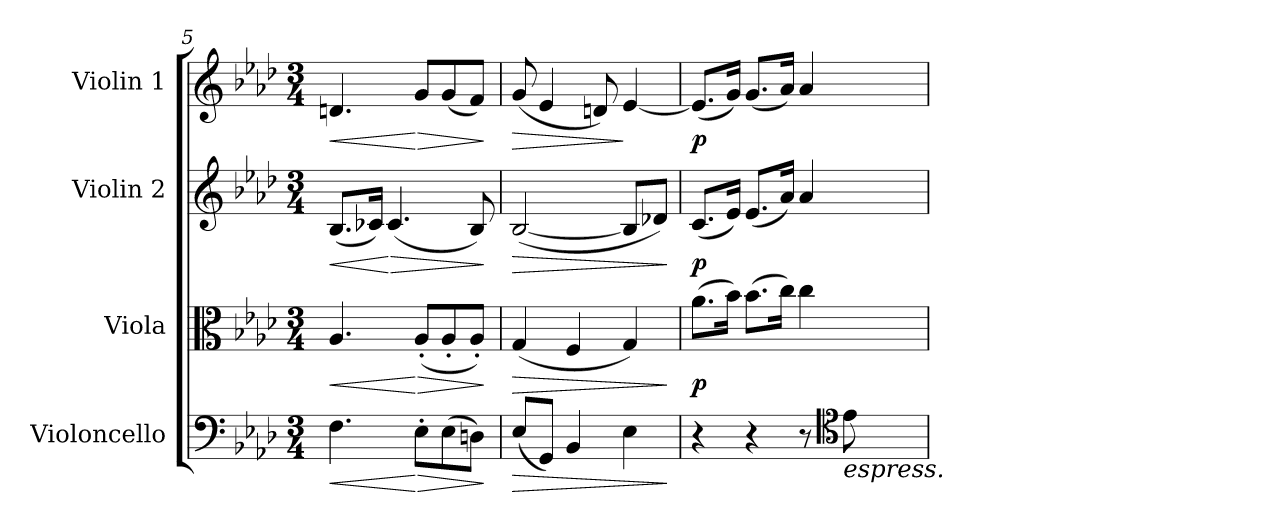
**kern	**dynam	**kern	**dynam	**kern	**dynam	**kern	**dynam
*part4	*part4	*part3	*part3	*part2	*part2	*part1	*part1
*staff4	*staff4	*staff3	*staff3	*staff2	*staff2	*staff1	*staff1
*I"Violoncello	*	*I"Viola	*	*I"Violin 2	*	*I"Violin 1	*
*I'Vc	*	*I'Vla	*	*I'Vln	*	*I'Vln	*
*clefF4	*	*clefC3	*	*clefG2	*	*clefG2	*
*k[b-e-a-d-]	*	*k[b-e-a-d-]	*	*k[b-e-a-d-]	*	*k[b-e-a-d-]	*
*M3/4	*	*M3/4	*	*M3/4	*	*M3/4	*
=5	=5	=5	=5	=5	=5	=5	=5
!	!LO:HP:b	!	!LO:HP:b	!	!LO:HP:b	!	!LO:HP:b
4.F\	<	4.A-/	<	(8.B-/L	<	4.dn/	<
.	.	.	.	16c-X/Jk)	.	.	.
!	!	!	!	!	!LO:HP:n=1:b	!	!
.	.	.	.	(4.c-/	[ >	.	.
!	!LO:HP:n=1:b	!	!LO:HP:n=1:b	!	!	!	!LO:HP:n=1:b
8E-'\L	[ >	(8A-'/L	[ >	.	.	8g/L	[ >
(8E-\	.	8A-'/	.	.	.	(8g/	.
8Dn\J)	.	8A-'/J)	.	8B-/)	.	8f/J)	.
.	]	.	]	.	]	.	]
=6	=6	=6	=6	=6	=6	=6	=6
!	!LO:HP:b	!	!LO:HP:b	!	!LO:HP:b	!	!LO:HP:b
(8E-/L	>	(4G/	>	([2B-/	>	(8g/	>
8GG/J)	.	.	.	.	.	4e-/	.
4BB-/	.	4F/	.	.	.	.	.
.	.	.	.	.	.	8dn/)	.
4E-\	.	4G/)	.	8B-/L]	.	[4e-/	]
.	.	.	.	8d-X/J)	.	.	.
.	]	.	]	.	]	.	.
!!LO:LB:g=z
=7	=7	=7	=7	=7	=7	=7	=7
!	!	!	!LO:DY:b	!	!LO:DY:b	!	!LO:DY:b
4r	.	(8.a-\L	p	(8.c/L	p	(8.e-/L]	p
.	.	16b-\Jk)	.	16e-/Jk)	.	16g/Jk)	.
4r	.	(8.b-\L	.	(8.e-/L	.	(8.g/L	.
.	.	16cc\Jk)	.	16a-/Jk)	.	16a-/Jk)	.
8r	.	4cc\	.	4a-/	.	4a-/	.
*clefC4	*	*	*	*	*	*	*
!LO:TX:b:i:t=espress.	!	!	!	!	!	!	!
8e-\	.	.	.	.	.	.	.
=	=	=	=	=	=	=	=
*-	*-	*-	*-	*-	*-	*-	*-
